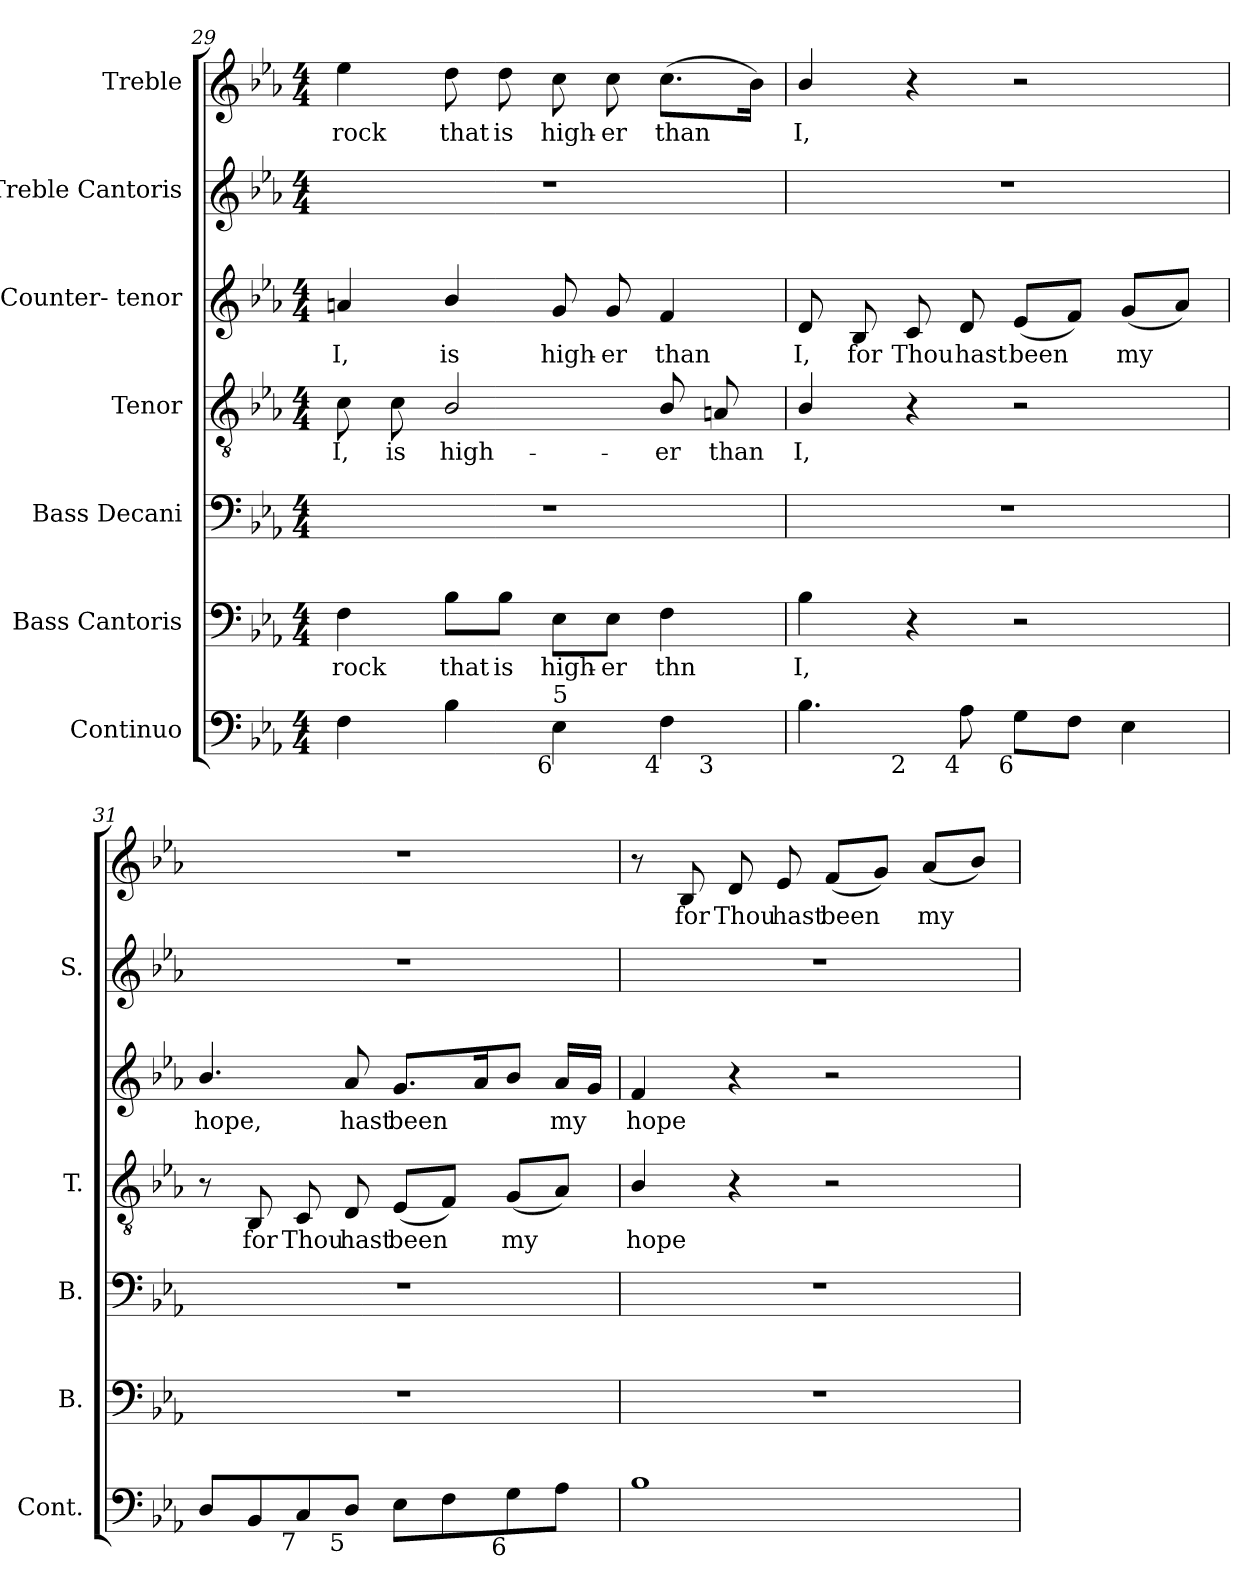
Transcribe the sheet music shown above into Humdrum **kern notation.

**kern	**kern	**text	**kern	**kern	**text	**kern	**text	**kern	**kern	**text
*part7	*part6	*part6	*part5	*part4	*part4	*part3	*part3	*part2	*part1	*part1
*staff7	*staff6	*staff6	*staff5	*staff4	*staff4	*staff3	*staff3	*staff2	*staff1	*staff1
*I"Continuo	*I"Bass Cantoris	*	*I"Bass Decani	*I"Tenor	*	*I"Counter- tenor	*	*I"Treble Cantoris	*I"Treble	*
*I'Cont.	*I'B.	*	*I'B.	*I'T.	*	*	*	*I'S.	*	*
*clefF4	*clefF4	*	*clefF4	*clefGv2	*	*clefG2	*	*clefG2	*clefG2	*
*	*	*	*	*ITrd7c12	*	*	*	*	*	*
*k[b-e-a-]	*k[b-e-a-]	*	*k[b-e-a-]	*k[b-e-a-]	*	*k[b-e-a-]	*	*k[b-e-a-]	*k[b-e-a-]	*
*E-:	*E-:	*	*E-:	*E-:	*	*E-:	*	*E-:	*E-:	*
*M4/4	*M4/4	*	*M4/4	*M4/4	*	*M4/4	*	*M4/4	*M4/4	*
=29	=29	=29	=29	=29	=29	=29	=29	=29	=29	=29
!	!	!LO:LY:b:color=#000000	!	!	!	!	!	!	!	!
!	!	!	!	!	!LO:LY:b:color=#000000	!	!	!	!	!
!	!	!	!	!	!	!	!LO:LY:b:color=#000000	!	!	!
!LO:TX:b:rj:t=7	!	!	!	!	!	!	!	!	!	!
!LO:TX:t=3	!	!	!	!	!	!	!	!	!	!
!	!	!	!	!	!	!	!	!	!	!LO:LY:b:color=#000000
*^	*	*	*	*	*	*	*	*	*	*
4Fi\	2..ryy	4Fi\	rock	1r	8Ci\	I,	4ani/	I,	1r	4ee-i\	rock
!	!	!	!	!	!	!LO:LY:b:color=#000000	!	!	!	!	!
.	.	.	.	.	8Ci\	is	.	.	.	.	.
!	!	!	!LO:LY:b:color=#000000	!	!	!	!	!	!	!	!
!	!	!	!	!	!	!LO:LY:b:color=#000000	!	!	!	!	!
!	!	!	!	!	!	!	!	!LO:LY:b:color=#000000	!	!	!
!	!	!	!	!	!	!	!	!	!	!	!LO:LY:b:color=#000000
4B-i\	.	8B-i\L	that	.	2BB-i/	high-	4b-i/	is	.	8ddi\	that
!	!	!	!LO:LY:b:color=#000000	!	!	!	!	!	!	!	!
!	!	!	!	!	!	!	!	!	!	!	!LO:LY:b:color=#000000
.	.	8B-i\J	is	.	.	.	.	.	.	8ddi\	is
!	!	!	!LO:LY:b:color=#000000	!	!	!	!	!	!	!	!
!	!	!	!	!	!	!	!	!LO:LY:b:color=#000000	!	!	!
!LO:TX:b:rj:t=6	!	!	!	!	!	!	!	!	!	!	!
!LO:TX:t=5	!	!	!	!	!	!	!	!	!	!	!
!	!	!	!	!	!	!	!	!	!	!	!LO:LY:b:color=#000000
4E-i\	.	8E-i\L	high-	.	.	.	8gi/	high-	.	8cci\	high-
!	!	!	!LO:LY:b:color=#000000	!	!	!	!	!	!	!	!
!	!	!	!	!	!	!	!	!LO:LY:b:color=#000000	!	!	!
!	!	!	!	!	!	!	!	!	!	!	!LO:LY:b:color=#000000
.	.	8E-i\J	-er	.	.	.	8gi/	-er	.	8cci\	-er
!	!	!	!LO:LY:b:color=#000000	!	!	!	!	!	!	!	!
!	!	!	!	!	!	!LO:LY:b:color=#000000	!	!	!	!	!
!	!	!	!	!	!	!	!	!LO:LY:b:color=#000000	!	!	!
!LO:TX:b:rj:t=4	!	!	!	!	!	!	!	!	!	!	!
!	!	!	!	!	!	!	!	!	!	!	!LO:LY:b:color=#000000
4Fi\	.	4Fi\	thn	.	8BB-i/	-er	4fi/	than	.	(8.cci\L	than
!	!LO:TX:b:rj:t=3	!	!	!	!	!	!	!	!	!	!
!	!	!	!	!	!	!LO:LY:b:color=#000000	!	!	!	!	!
.	8ryy	.	.	.	8AAni/	than	.	.	.	.	.
.	.	.	.	.	.	.	.	.	.	16b-i\Jk)	.
!!LO:LB:g=z
=30	=30	=30	=30	=30	=30	=30	=30	=30	=30	=30	=30
!	!	!	!LO:LY:b:color=#000000	!	!	!	!	!	!	!	!
!	!	!	!	!	!	!LO:LY:b:color=#000000	!	!	!	!	!
!	!	!	!	!	!	!	!	!LO:LY:b:color=#000000	!	!	!
!	!	!	!	!	!	!	!	!	!	!	!LO:LY:b:color=#000000
4.B-i\	4ryy	4B-i\	I,	1r	4BB-i/	I,	8di/	I,	1r	4b-i/	I,
!	!	!	!	!	!	!	!	!LO:LY:b:color=#000000	!	!	!
.	.	.	.	.	.	.	8B-i/	for	.	.	.
!	!LO:TX:b:rj:t=2	!	!	!	!	!	!	!	!	!	!
!	!	!	!	!	!	!	!	!LO:LY:b:color=#000000	!	!	!
.	2.ryy	4r	.	.	4r	.	8ci/	Thou	.	4r	.
!LO:TX:b:rj:t=4	!	!	!	!	!	!	!	!	!	!	!
!	!	!	!	!	!	!	!	!LO:LY:b:color=#000000	!	!	!
8A-i\	.	.	.	.	.	.	8di/	hast	.	.	.
!LO:TX:b:rj:t=6	!	!	!	!	!	!	!	!	!	!	!
!	!	!	!	!	!	!	!	!LO:LY:b:color=#000000	!	!	!
8Gi\L	.	2r	.	.	2r	.	(8e-i/L	been	.	2r	.
8Fi\J	.	.	.	.	.	.	8fi/J)	.	.	.	.
!	!	!	!	!	!	!	!	!LO:LY:b:color=#000000	!	!	!
4E-i\	.	.	.	.	.	.	(8gi/L	my	.	.	.
.	.	.	.	.	.	.	8a-i/J)	.	.	.	.
*v	*v	*	*	*	*	*	*	*	*	*	*
=31	=31	=31	=31	=31	=31	=31	=31	=31	=31	=31
*^	*	*	*	*	*	*	*	*	*	*
!LO:TX:b:rj:t=6	!	!	!	!	!	!	!	!	!	!	!
!	!	!	!	!	!	!	!	!LO:LY:b:color=#000000	!	!	!
*v	*v	*	*	*	*	*	*	*	*	*	*
8Di/L	1r	.	1r	8r	.	4.b-i/	hope,	1r	1r	.
!	!	!	!	!	!LO:LY:b:color=#000000	!	!	!	!	!
8BB-i/	.	.	.	8BBB-i/	for	.	.	.	.	.
!LO:TX:b:rj:t=7	!	!	!	!	!	!	!	!	!	!
!	!	!	!	!	!LO:LY:b:color=#000000	!	!	!	!	!
8Ci/	.	.	.	8CCi/	Thou	.	.	.	.	.
!	!	!	!	!	!LO:LY:b:color=#000000	!	!	!	!	!
!LO:TX:b:rj:t=5	!	!	!	!	!	!	!	!	!	!
!	!	!	!	!	!	!	!LO:LY:b:color=#000000	!	!	!
8Di/J	.	.	.	8DDi/	hast	8a-i/	hast	.	.	.
!	!	!	!	!	!LO:LY:b:color=#000000	!	!	!	!	!
!	!	!	!	!	!	!	!LO:LY:b:color=#000000	!	!	!
8E-i\L	.	.	.	(8EE-i/L	been	8.gi/L	been	.	.	.
8Fi\	.	.	.	8FFi/J)	.	.	.	.	.	.
.	.	.	.	.	.	16a-i/k	.	.	.	.
!LO:TX:b:rj:t=6	!	!	!	!	!	!	!	!	!	!
!	!	!	!	!	!LO:LY:b:color=#000000	!	!	!	!	!
8Gi\	.	.	.	(8GGi/L	my	8b-i/J	.	.	.	.
!	!	!	!	!	!	!	!LO:LY:b:color=#000000	!	!	!
8A-i\J	.	.	.	8AA-i/J)	.	16a-i/LL	my	.	.	.
.	.	.	.	.	.	16gi/JJ	.	.	.	.
=32	=32	=32	=32	=32	=32	=32	=32	=32	=32	=32
!	!	!	!	!	!LO:LY:b:color=#000000	!	!	!	!	!
!	!	!	!	!	!	!	!LO:LY:b:color=#000000	!	!	!
1B-i	1r	.	1r	4BB-i/	hope	4fi/	hope	1r	8r	.
!	!	!	!	!	!	!	!	!	!	!LO:LY:b:color=#000000
.	.	.	.	.	.	.	.	.	8B-i/	for
!	!	!	!	!	!	!	!	!	!	!LO:LY:b:color=#000000
.	.	.	.	4r	.	4r	.	.	8di/	Thou
!	!	!	!	!	!	!	!	!	!	!LO:LY:b:color=#000000
.	.	.	.	.	.	.	.	.	8e-i/	hast
!	!	!	!	!	!	!	!	!	!	!LO:LY:b:color=#000000
.	.	.	.	2r	.	2r	.	.	(8fi/L	been
.	.	.	.	.	.	.	.	.	8gi/J)	.
!	!	!	!	!	!	!	!	!	!	!LO:LY:b:color=#000000
.	.	.	.	.	.	.	.	.	(8a-i/L	my
.	.	.	.	.	.	.	.	.	8b-i/J)	.
=	=	=	=	=	=	=	=	=	=	=
*-	*-	*-	*-	*-	*-	*-	*-	*-	*-	*-
